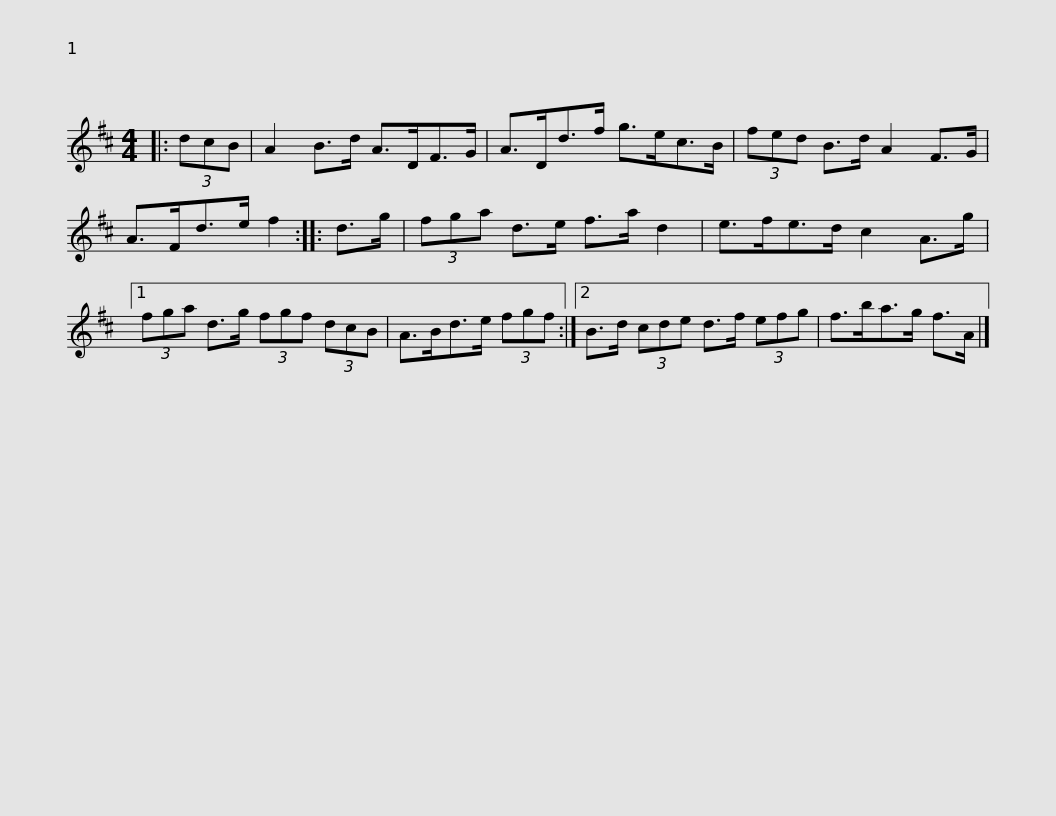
X:1
L:1/8
M:4/4
I:linebreak $
K:D
V:1 treble
V:1
|: (3dcB | A2 B>d A>DF>G | A>Dd>f g>ec>B | (3fed B>d A2 F>G | A>Fd>e f2 :: %5
 d>g |$ (3fga d>e f>a d2 | e>fe>d c2 A>g |1 (3fga d>g (3fgf (3dcB | A>Bd>e (3fgf :|2$ %10
 B>d (3cde d>f (3efg | f>ba>g f>A |] %12
